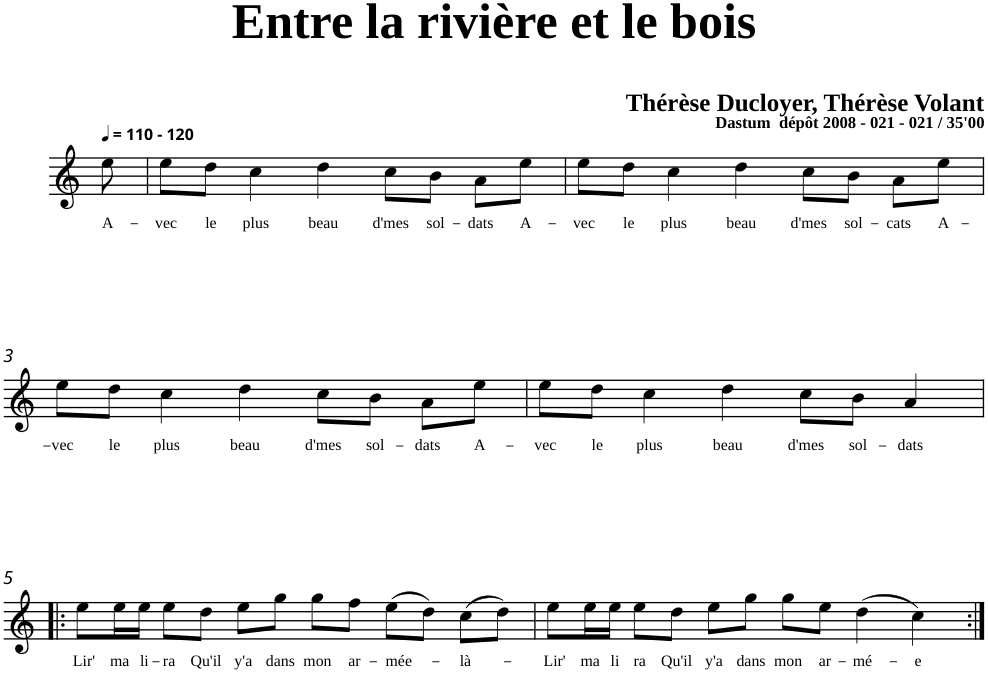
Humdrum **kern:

**kern	**text
*part1	*part1
*staff1	*staff1
*clefG2	*
*k[]	*
=	=
!LO:TX:a:B:t=- 120	!
!	!LO:LY:b
8ee\	A-
=1	=1
!	!LO:LY:b
8ee\L	-vec
!	!LO:LY:b
8dd\J	le
!	!LO:LY:b
4cc\	plus
!	!LO:LY:b
4dd\	beau
!	!LO:LY:b
8cc\L	d'mes
!	!LO:LY:b
8b\J	sol-
!	!LO:LY:b
8a\L	-dats
!	!LO:LY:b
8ee\J	A-
=2	=2
!	!LO:LY:b
8ee\L	-vec
!	!LO:LY:b
8dd\J	le
!	!LO:LY:b
4cc\	plus
!	!LO:LY:b
4dd\	beau
!	!LO:LY:b
8cc\L	d'mes
!	!LO:LY:b
8b\J	sol-
!	!LO:LY:b
8a\L	-cats
!	!LO:LY:b
8ee\J	A-
!!LO:LB:g=z
=3	=3
!	!LO:LY:b
8ee\L	-vec
!	!LO:LY:b
8dd\J	le
!	!LO:LY:b
4cc\	plus
!	!LO:LY:b
4dd\	beau
!	!LO:LY:b
8cc\L	d'mes
!	!LO:LY:b
8b\J	sol-
!	!LO:LY:b
8a\L	-dats
!	!LO:LY:b
8ee\J	A-
=4	=4
!	!LO:LY:b
8ee\L	-vec
!	!LO:LY:b
8dd\J	le
!	!LO:LY:b
4cc\	plus
!	!LO:LY:b
4dd\	beau
!	!LO:LY:b
8cc\L	d'mes
!	!LO:LY:b
8b\J	sol-
!	!LO:LY:b
4a/	-dats
!!LO:LB:g=z
=5!|:	=5!|:
!	!LO:LY:b
8ee\L	Lir'
!	!LO:LY:b
16ee\L	ma
!	!LO:LY:b
16ee\JJ	li-
!	!LO:LY:b
8ee\L	-ra
!	!LO:LY:b
8dd\J	Qu'il
!	!LO:LY:b
8ee\L	y'a
!	!LO:LY:b
8gg\J	dans
!	!LO:LY:b
8gg\L	mon
!	!LO:LY:b
8ff\J	ar-
!	!LO:LY:b
(>8ee\L	-mée-
8dd\J)	.
!	!LO:LY:b
(>8cc\L	-là-
8dd\J)	.
=6	=6
!	!LO:LY:b
8ee\L	-Lir'
!	!LO:LY:b
16ee\L	ma
!	!LO:LY:b
16ee\JJ	li
!	!LO:LY:b
8ee\L	ra
!	!LO:LY:b
8dd\J	Qu'il
!	!LO:LY:b
8ee\L	y'a
!	!LO:LY:b
8gg\J	dans
!	!LO:LY:b
8gg\L	mon
!	!LO:LY:b
8ee\J	ar-
!	!LO:LY:b
(>4dd\	-mé-
!	!LO:LY:b
4cc\)	-e
=:|!	=:|!
*-	*-
